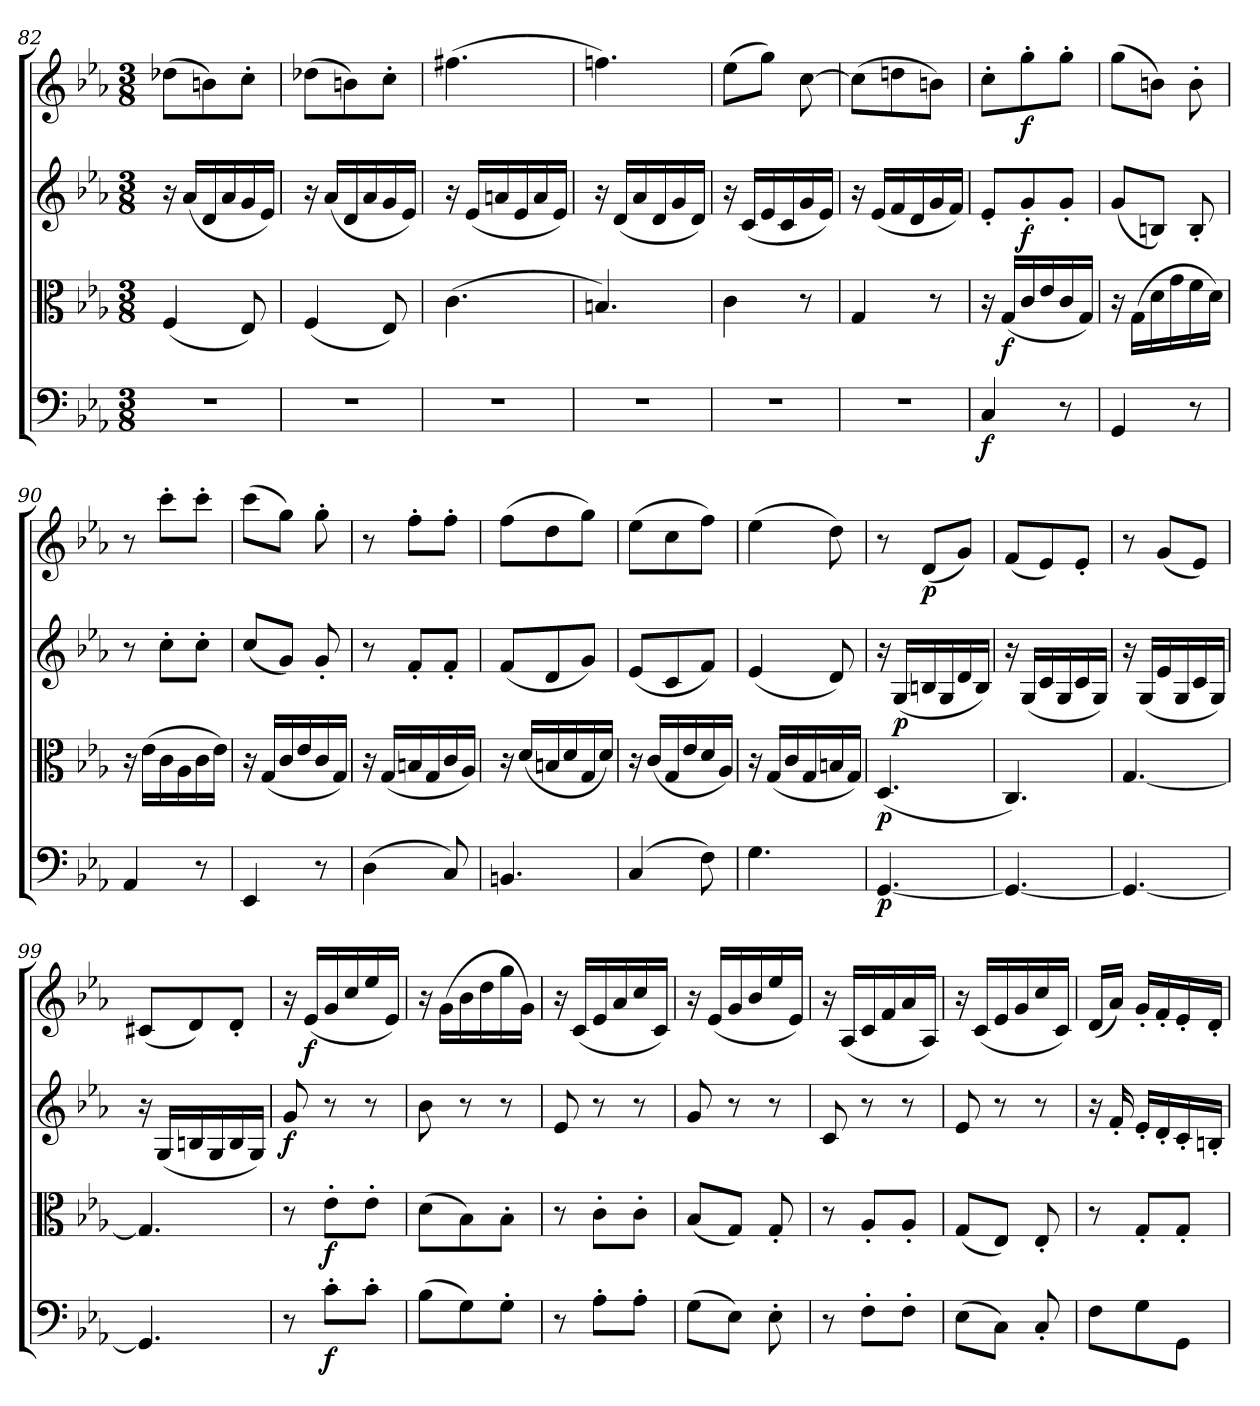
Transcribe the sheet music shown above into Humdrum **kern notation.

**kern	**dynam	**kern	**dynam	**kern	**dynam	**kern	**dynam
*part4	*part4	*part3	*part3	*part2	*part2	*part1	*part1
*staff4	*staff4	*staff3	*staff3	*staff2	*staff2	*staff1	*staff1
*clefF4	*	*clefC3	*	*clefG2	*	*clefG2	*
*k[b-e-a-]	*	*k[b-e-a-]	*	*k[b-e-a-]	*	*k[b-e-a-]	*
*c:	*	*c:	*	*c:	*	*c:	*
*M3/8	*	*M3/8	*	*M3/8	*	*M3/8	*
=82	=82	=82	=82	=82	=82	=82	=82
4.r	.	(4F/	.	16r	.	(8dd-X\L	.
.	.	.	.	(16a-/LL	.	.	.
.	.	.	.	16d/	.	8bn\)	.
.	.	.	.	16a-/	.	.	.
.	.	8E-/)	.	16g/	.	8cc'\J	.
.	.	.	.	16e-/JJ)	.	.	.
=83	=83	=83	=83	=83	=83	=83	=83
4.r	.	(4F/	.	16r	.	(8dd-X\L	.
.	.	.	.	(16a-/LL	.	.	.
.	.	.	.	16d/	.	8bn\)	.
.	.	.	.	16a-/	.	.	.
.	.	8E-/)	.	16g/	.	8cc'\J	.
.	.	.	.	16e-/JJ)	.	.	.
=84	=84	=84	=84	=84	=84	=84	=84
4.r	.	(4.c\	.	16r	.	(4.ff#X\	.
.	.	.	.	(16e-/LL	.	.	.
.	.	.	.	16an/	.	.	.
.	.	.	.	16e-/	.	.	.
.	.	.	.	16a/	.	.	.
.	.	.	.	16e-/JJ)	.	.	.
=85	=85	=85	=85	=85	=85	=85	=85
4.r	.	4.Bn/)	.	16r	.	4.ffn\)	.
.	.	.	.	(16d/LL	.	.	.
.	.	.	.	16a-/	.	.	.
.	.	.	.	16d/	.	.	.
.	.	.	.	16g/	.	.	.
.	.	.	.	16d/JJ)	.	.	.
=86	=86	=86	=86	=86	=86	=86	=86
4.r	.	4c\	.	16r	.	(8ee-\L	.
.	.	.	.	(16c/LL	.	.	.
.	.	.	.	16e-/	.	8gg\J)	.
.	.	.	.	16c/	.	.	.
.	.	8r	.	16g/	.	[8cc\	.
.	.	.	.	16e-/JJ)	.	.	.
=87	=87	=87	=87	=87	=87	=87	=87
4.r	.	4G/	.	16r	.	(8cc\L]	.
.	.	.	.	(16e-/LL	.	.	.
.	.	.	.	16f/	.	8ddn\	.
.	.	.	.	16d/	.	.	.
.	.	8r	.	16g/	.	8bn\J)	.
.	.	.	.	16f/JJ)	.	.	.
=88	=88	=88	=88	=88	=88	=88	=88
4C/	f	16r	.	8e-'/L	.	8cc'\L	.
.	.	(16G/LL	f	.	.	.	.
.	.	16c/	.	8g'/	f	8gg'\	f
.	.	16e-/	.	.	.	.	.
8r	.	16c/	.	8g'/J	.	8gg'\J	.
.	.	16G/JJ)	.	.	.	.	.
=89	=89	=89	=89	=89	=89	=89	=89
4GG/	.	16r	.	(8g/L	.	(8gg\L	.
.	.	(16G\LL	.	.	.	.	.
.	.	16d\	.	8Bn/J)	.	8bn\J)	.
.	.	16g\	.	.	.	.	.
8r	.	16f\	.	8B'/	.	8b'\	.
.	.	16d\JJ)	.	.	.	.	.
=90	=90	=90	=90	=90	=90	=90	=90
4AA-/	.	16r	.	8r	.	8r	.
.	.	(16e-\LL	.	.	.	.	.
.	.	16c\	.	8cc'\L	.	8ccc'\L	.
.	.	16A-\	.	.	.	.	.
8r	.	16c\	.	8cc'\J	.	8ccc'\J	.
.	.	16e-\JJ)	.	.	.	.	.
=91	=91	=91	=91	=91	=91	=91	=91
4EE-/	.	16r	.	(8cc/L	.	(8ccc\L	.
.	.	(16G/LL	.	.	.	.	.
.	.	16c/	.	8g/J)	.	8gg\J)	.
.	.	16e-/	.	.	.	.	.
8r	.	16c/	.	8g'/	.	8gg'\	.
.	.	16G/JJ)	.	.	.	.	.
=92	=92	=92	=92	=92	=92	=92	=92
(4D\	.	16r	.	8r	.	8r	.
.	.	(16G/LL	.	.	.	.	.
.	.	16Bn/	.	8f'/L	.	8ff'\L	.
.	.	16G/	.	.	.	.	.
8C/)	.	16c/	.	8f'/J	.	8ff'\J	.
.	.	16A-/JJ)	.	.	.	.	.
=93	=93	=93	=93	=93	=93	=93	=93
4.BBn/	.	16r	.	(8f/L	.	(8ff\L	.
.	.	(16d/LL	.	.	.	.	.
.	.	16Bn/	.	8d/	.	8dd\	.
.	.	16d/	.	.	.	.	.
.	.	16G/	.	8g/J)	.	8gg\J)	.
.	.	16d/JJ)	.	.	.	.	.
=94	=94	=94	=94	=94	=94	=94	=94
(4C/	.	16r	.	(8e-/L	.	(8ee-\L	.
.	.	(16c/LL	.	.	.	.	.
.	.	16G/	.	8c/	.	8cc\	.
.	.	16e-/	.	.	.	.	.
8F\)	.	16d/	.	8f/J)	.	8ff\J)	.
.	.	16A-/JJ)	.	.	.	.	.
=95	=95	=95	=95	=95	=95	=95	=95
4.G\	.	16r	.	(4e-/	.	(4ee-\	.
.	.	(16G/LL	.	.	.	.	.
.	.	16c/	.	.	.	.	.
.	.	16G/	.	.	.	.	.
.	.	16Bn/	.	8d/)	.	8dd\)	.
.	.	16G/JJ)	.	.	.	.	.
=96	=96	=96	=96	=96	=96	=96	=96
[4.GG/	p	(4.D/	p	16r	.	8r	.
.	.	.	.	(16G/LL	p	.	.
.	.	.	.	16Bn/	.	(8d/L	p
.	.	.	.	16G/	.	.	.
.	.	.	.	16d/	.	8g/J)	.
.	.	.	.	16B/JJ)	.	.	.
=97	=97	=97	=97	=97	=97	=97	=97
4.GG/_	.	4.C/)	.	16r	.	(8f/L	.
.	.	.	.	(16G/LL	.	.	.
.	.	.	.	16c/	.	8e-/)	.
.	.	.	.	16G/	.	.	.
.	.	.	.	16c/	.	8e-'/J	.
.	.	.	.	16G/JJ)	.	.	.
=98	=98	=98	=98	=98	=98	=98	=98
4.GG/_	.	[4.G/	.	16r	.	8r	.
.	.	.	.	(16G/LL	.	.	.
.	.	.	.	16e-/	.	(8g/L	.
.	.	.	.	16G/	.	.	.
.	.	.	.	16c/	.	8e-/J)	.
.	.	.	.	16G/JJ)	.	.	.
=99	=99	=99	=99	=99	=99	=99	=99
4.GG/]	.	4.G/]	.	16r	.	(8c#X/L	.
.	.	.	.	(16G/LL	.	.	.
.	.	.	.	16Bn/	.	8d/)	.
.	.	.	.	16G/	.	.	.
.	.	.	.	16B/	.	8d'/J	.
.	.	.	.	16G/JJ)	.	.	.
=100	=100	=100	=100	=100	=100	=100	=100
8r	.	8r	.	8g/	f	16r	.
.	.	.	.	.	.	(16e-/LL	f
8c'\L	f	8e-'\L	f	8r	.	16g/	.
.	.	.	.	.	.	16cc/	.
8c'\J	.	8e-'\J	.	8r	.	16ee-/	.
.	.	.	.	.	.	16e-/JJ)	.
=101	=101	=101	=101	=101	=101	=101	=101
(8B-\L	.	(8d\L	.	8b-\	.	16r	.
.	.	.	.	.	.	(16g\LL	.
8G\)	.	8B-\)	.	8r	.	16b-\	.
.	.	.	.	.	.	16dd\	.
8G'\J	.	8B-'\J	.	8r	.	16gg\	.
.	.	.	.	.	.	16g\JJ)	.
=102	=102	=102	=102	=102	=102	=102	=102
8r	.	8r	.	8e-/	.	16r	.
.	.	.	.	.	.	(16c/LL	.
8A-'\L	.	8c'\L	.	8r	.	16e-/	.
.	.	.	.	.	.	16a-/	.
8A-'\J	.	8c'\J	.	8r	.	16cc/	.
.	.	.	.	.	.	16c/JJ)	.
=103	=103	=103	=103	=103	=103	=103	=103
(8G\L	.	(8B-/L	.	8g/	.	16r	.
.	.	.	.	.	.	(16e-/LL	.
8E-\J)	.	8G/J)	.	8r	.	16g/	.
.	.	.	.	.	.	16b-/	.
8E-'\	.	8G'/	.	8r	.	16ee-/	.
.	.	.	.	.	.	16e-/JJ)	.
=104	=104	=104	=104	=104	=104	=104	=104
8r	.	8r	.	8c/	.	16r	.
.	.	.	.	.	.	(16A-/LL	.
8F'\L	.	8A-'/L	.	8r	.	16c/	.
.	.	.	.	.	.	16f/	.
8F'\J	.	8A-'/J	.	8r	.	16a-/	.
.	.	.	.	.	.	16A-/JJ)	.
=105	=105	=105	=105	=105	=105	=105	=105
(8E-\L	.	(8G/L	.	8e-/	.	16r	.
.	.	.	.	.	.	(16c/LL	.
8C\J)	.	8E-/J)	.	8r	.	16e-/	.
.	.	.	.	.	.	16g/	.
8C'/	.	8E-'/	.	8r	.	16cc/	.
.	.	.	.	.	.	16c/JJ)	.
=106	=106	=106	=106	=106	=106	=106	=106
8F\L	.	8r	.	16r	.	(16d/LL	.
.	.	.	.	16f'/	.	16a-/JJ)	.
8G\	.	8G'/L	.	16e-'/LL	.	16g'/LL	.
.	.	.	.	16d'/	.	16f'/	.
8GG\J	.	8G'/J	.	16c'/	.	16e-'/	.
.	.	.	.	16Bn'/JJ	.	16d'/JJ	.
=	=	=	=	=	=	=	=
*-	*-	*-	*-	*-	*-	*-	*-
